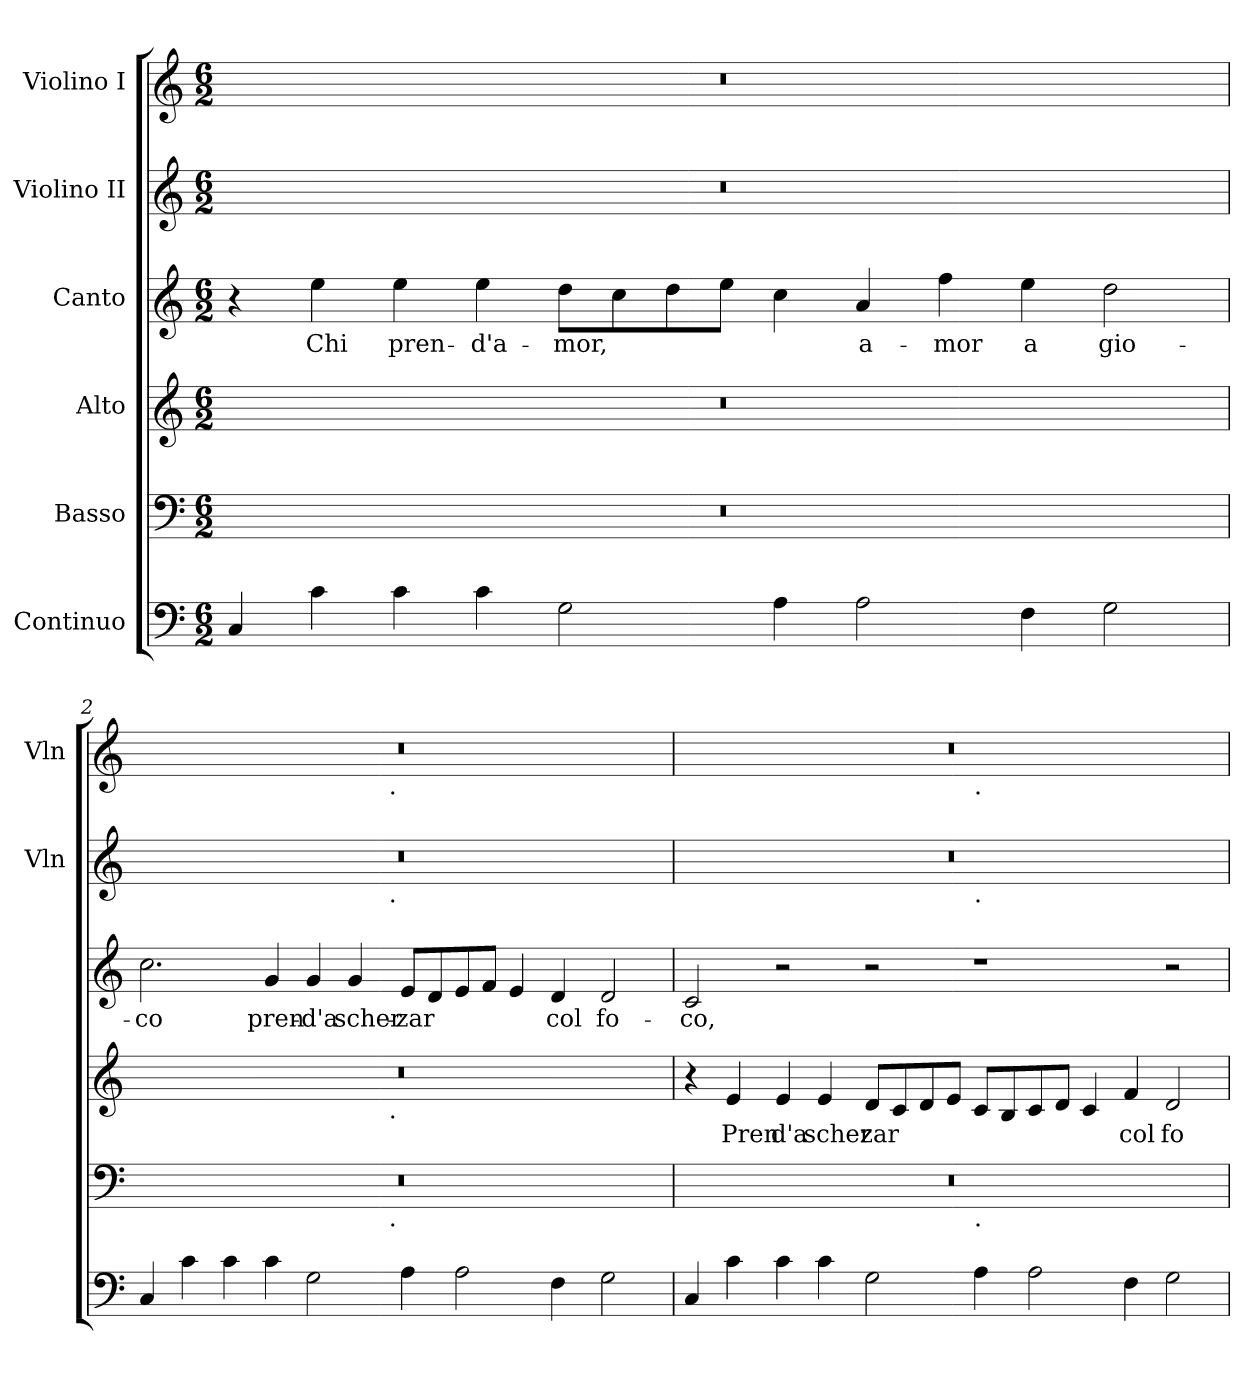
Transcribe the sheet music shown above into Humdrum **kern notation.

**kern	**kern	**kern	**text	**kern	**text	**kern	**kern
*part6	*part5	*part4	*part4	*part3	*part3	*part2	*part1
*staff6	*staff5	*staff4	*staff4	*staff3	*staff3	*staff2	*staff1
*I"Continuo	*I"Basso	*I"Alto	*	*I"Canto	*	*I"Violino II	*I"Violino I
*	*	*	*	*	*	*I'Vln	*I'Vln
*clefF4	*clefF4	*clefG2	*	*clefG2	*	*clefG2	*clefG2
*k[]	*k[]	*k[]	*	*k[]	*	*k[]	*k[]
*C:	*C:	*C:	*	*C:	*	*C:	*C:
*M6/2	*M6/2	*M6/2	*	*M6/2	*	*M6/2	*M6/2
=1	=1	=1	=1	=1	=1	=1	=1
4C/	0.r	0.r	.	4r	.	0.r	0.r
!	!	!	!	!	!LO:LY:b	!	!
4c\	.	.	.	4ee\	Chi	.	.
!	!	!	!	!	!LO:LY:b	!	!
4c\	.	.	.	4ee\	pren-	.	.
!	!	!	!	!	!LO:LY:b	!	!
4c\	.	.	.	4ee\	-d'a-	.	.
!	!	!	!	!	!LO:LY:b	!	!
2G\	.	.	.	8dd\L	-mor,	.	.
.	.	.	.	8cc\	.	.	.
.	.	.	.	8dd\	.	.	.
.	.	.	.	8ee\J	.	.	.
4A\	.	.	.	4cc\	.	.	.
!	!	!	!	!	!LO:LY:b	!	!
2A\	.	.	.	4a/	a-	.	.
!	!	!	!	!	!LO:LY:b	!	!
.	.	.	.	4ff\	-mor	.	.
!	!	!	!	!	!LO:LY:b	!	!
4F\	.	.	.	4ee\	a	.	.
!	!	!	!	!	!LO:LY:b	!	!
2G\	.	.	.	2dd\	gio-	.	.
=2	=2	=2	=2	=2	=2	=2	=2
!	!	!	!	!	!LO:LY:b	!	!
*	*^	*^	*	*	*	*^	*^
4C/	0.r	1ryy	0.r	1ryy	.	2.cc\	-co	0.r	1ryy	0.r	1ryy
4c\	.	.	.	.	.	.	.	.	.	.	.
4c\	.	.	.	.	.	.	.	.	.	.	.
!	!	!	!	!	!	!	!LO:LY:b	!	!	!	!
4c\	.	.	.	.	.	4g/	pren-	.	.	.	.
!	!	!	!	!	!	!	!LO:LY:b	!	!	!	!
2G\	.	4...ryy	.	4...ryy	.	4g/	-d'a	.	4...ryy	.	4...ryy
!	!	!	!	!	!	!	!LO:LY:b	!	!	!	!
.	.	.	.	.	.	4g/	scher-	.	.	.	.
!	!	!	!	!	!	!	!	!	!	!	!LO:TX:b:t=.
!	!	!	!	!	!	!	!	!	!LO:TX:b:t=.	!	!
!	!	!	!	!LO:TX:b:t=.	!	!	!	!	!	!	!
!	!	!LO:TX:b:t=.	!	!	!	!	!	!	!	!	!
.	.	1ryy	.	1ryy	.	.	.	.	1ryy	.	1ryy
!	!	!	!	!	!	!	!LO:LY:b	!	!	!	!
4A\	.	.	.	.	.	8e/L	-zar	.	.	.	.
.	.	.	.	.	.	8d/	.	.	.	.	.
2A\	.	.	.	.	.	8e/	.	.	.	.	.
.	.	.	.	.	.	8f/J	.	.	.	.	.
.	.	.	.	.	.	4e/	.	.	.	.	.
!	!	!	!	!	!	!	!LO:LY:b	!	!	!	!
4F\	.	.	.	.	.	4d/	col	.	.	.	.
.	.	2ryy	.	2ryy	.	.	.	.	2ryy	.	2ryy
!	!	!	!	!	!	!	!LO:LY:b	!	!	!	!
2G\	.	.	.	.	.	2d/	fo-	.	.	.	.
.	.	32ryy	.	32ryy	.	.	.	.	32ryy	.	32ryy
!!LO:PB:g=z	!!
=3	=3	=3	=3	=3	=3	=3	=3	=3	=3	=3	=3
!	!	!	!	!	!	!	!LO:LY:b	!	!	!	!
*	*	*	*v	*v	*	*	*	*	*	*	*
4C/	0.r	1.ryy	4r	.	2c/	-co,	0.r	1.ryy	0.r	1.ryy
!	!	!	!	!LO:LY:b	!	!	!	!	!	!
4c\	.	.	4e/	Pren	.	.	.	.	.	.
!	!	!	!	!LO:LY:b	!	!	!	!	!	!
4c\	.	.	4e/	d'a	2r	.	.	.	.	.
!	!	!	!	!LO:LY:b	!	!	!	!	!	!
4c\	.	.	4e/	scher	.	.	.	.	.	.
!	!	!	!	!LO:LY:b	!	!	!	!	!	!
2G\	.	.	8d/L	zar	2r	.	.	.	.	.
.	.	.	8c/	.	.	.	.	.	.	.
.	.	.	8d/	.	.	.	.	.	.	.
.	.	.	8e/J	.	.	.	.	.	.	.
!	!	!	!	!	!	!	!	!	!	!LO:TX:b:t=.
!	!	!	!	!	!	!	!	!LO:TX:b:t=.	!	!
!	!	!LO:TX:b:t=.	!	!	!	!	!	!	!	!
4A\	.	1.ryy	8c/L	.	1r	.	.	1.ryy	.	1.ryy
.	.	.	8B/	.	.	.	.	.	.	.
2A\	.	.	8c/	.	.	.	.	.	.	.
.	.	.	8d/J	.	.	.	.	.	.	.
.	.	.	4c/	.	.	.	.	.	.	.
!	!	!	!	!LO:LY:b	!	!	!	!	!	!
4F\	.	.	4f/	col	.	.	.	.	.	.
!	!	!	!	!LO:LY:b	!	!	!	!	!	!
2G\	.	.	2d/	fo	2r	.	.	.	.	.
*	*	*	*	*	*	*	*v	*v	*	*
*	*v	*v	*	*	*	*	*	*v	*v
=	=	=	=	=	=	=	=
*-	*-	*-	*-	*-	*-	*-	*-
